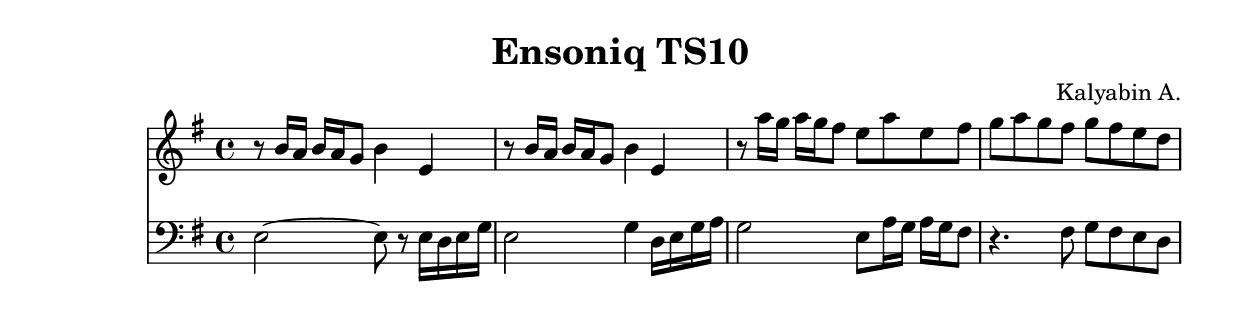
\version "2.16.2"

\header {
  title="Ensoniq TS10"
  composer = "Kalyabin A."
}

Alto = {
  \relative c''{r8 b16 a b a g8 b4 e, | r8 b'16 a b a g8 b4 e, |r8 a'16 g a g fis8 e8 a e fis | g8 a g fis g fis e d |}
}

Bass = {
  \relative c{e2~e8 r8 e16 d e g | e2 g4 d16 e g a | g2 e8 a16 g a g fis8 |r4. fis8 g fis e d |}
}

<<
  \new Staff{
      \clef treble
      \time 4/4 \key e \minor
      \Alto
  }
  \new Staff{
      \clef bass
      \time 4/4 \key e \minor
      \Bass
  }
>>
